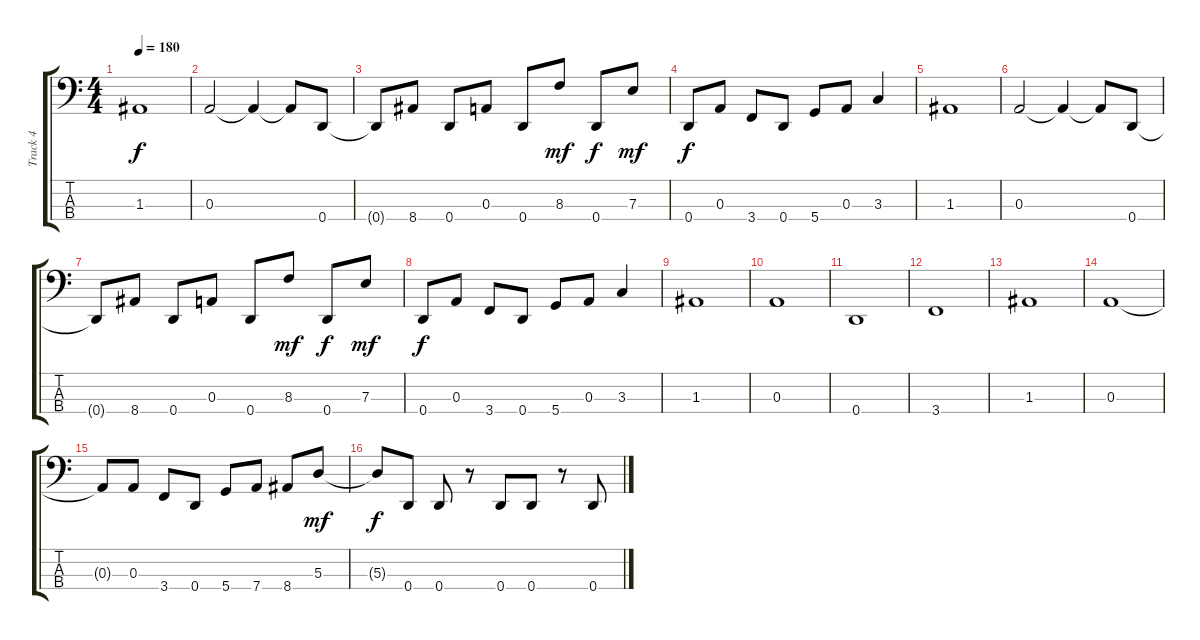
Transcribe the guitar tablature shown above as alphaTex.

\track ("Track 4" "Track 4") {instrument electricbassfinger}
\staff {score tabs}
\tuning (G2 D2 A1 D1) {hide}
\ts (4 4)
\tempo 180
\clef f4
\ks c
1.3.1{dy f} |
0.3.2 0.3{t}.4 0.3{t}.8 0.4.8 |
0.4{t}.8 8.4.8 0.4.8 0.3.8 0.4.8 8.3.8{dy mf} 0.4.8{dy f} 7.3.8{dy mf} |
0.4.8{dy f} 0.3.8 3.4.8 0.4.8 5.4.8 0.3.8 3.3.4 |
1.3.1 |
0.3.2 0.3{t}.4 0.3{t}.8 0.4.8 |
0.4{t}.8 8.4.8 0.4.8 0.3.8 0.4.8 8.3.8{dy mf} 0.4.8{dy f} 7.3.8{dy mf} |
0.4.8{dy f} 0.3.8 3.4.8 0.4.8 5.4.8 0.3.8 3.3.4 |
1.3.1 |
0.3.1 |
0.4.1 |
3.4.1 |
1.3.1 |
0.3.1 |
0.3{t}.8 0.3.8 3.4.8 0.4.8 5.4.8 7.4.8 8.4.8 5.3.8{dy mf} |
5.3{t}.8{dy f} 0.4.8 0.4.8 r.8 0.4.8 0.4.8 r.8 0.4.8
